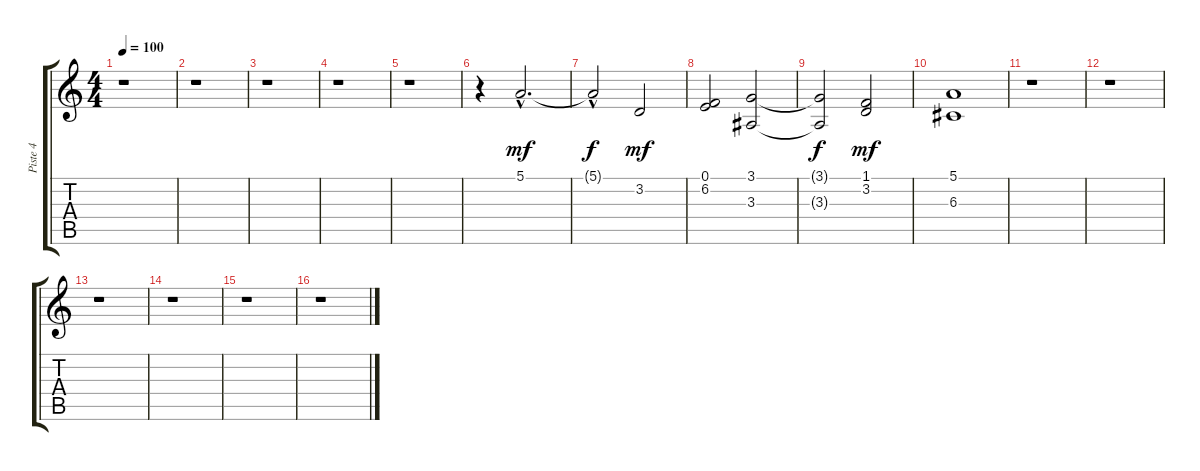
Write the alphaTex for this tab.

\track ("Piste 4" "Piste 4") {instrument stringensemble1}
\staff {score tabs}
\tuning (E4 B3 G3 D3 A2 E2) {hide}
\ts (4 4)
\tempo 100
\clef g2
\ks c
r.1{dy mf instrument stringensemble1} |
r.1 |
r.1 |
r.1 |
r.1 |
r.4 5.1{hac}.2{d} |
5.1{hac t}.2{dy f} 3.2.2{dy mf} |
(0.1 6.2).2 (3.1 3.3).2 |
(3.1{t} 3.3{t}).2{dy f} (1.1 3.2).2{dy mf} |
(5.1 6.3).1 |
r.1 |
r.1 |
r.1 |
r.1 |
r.1 |
r.1
